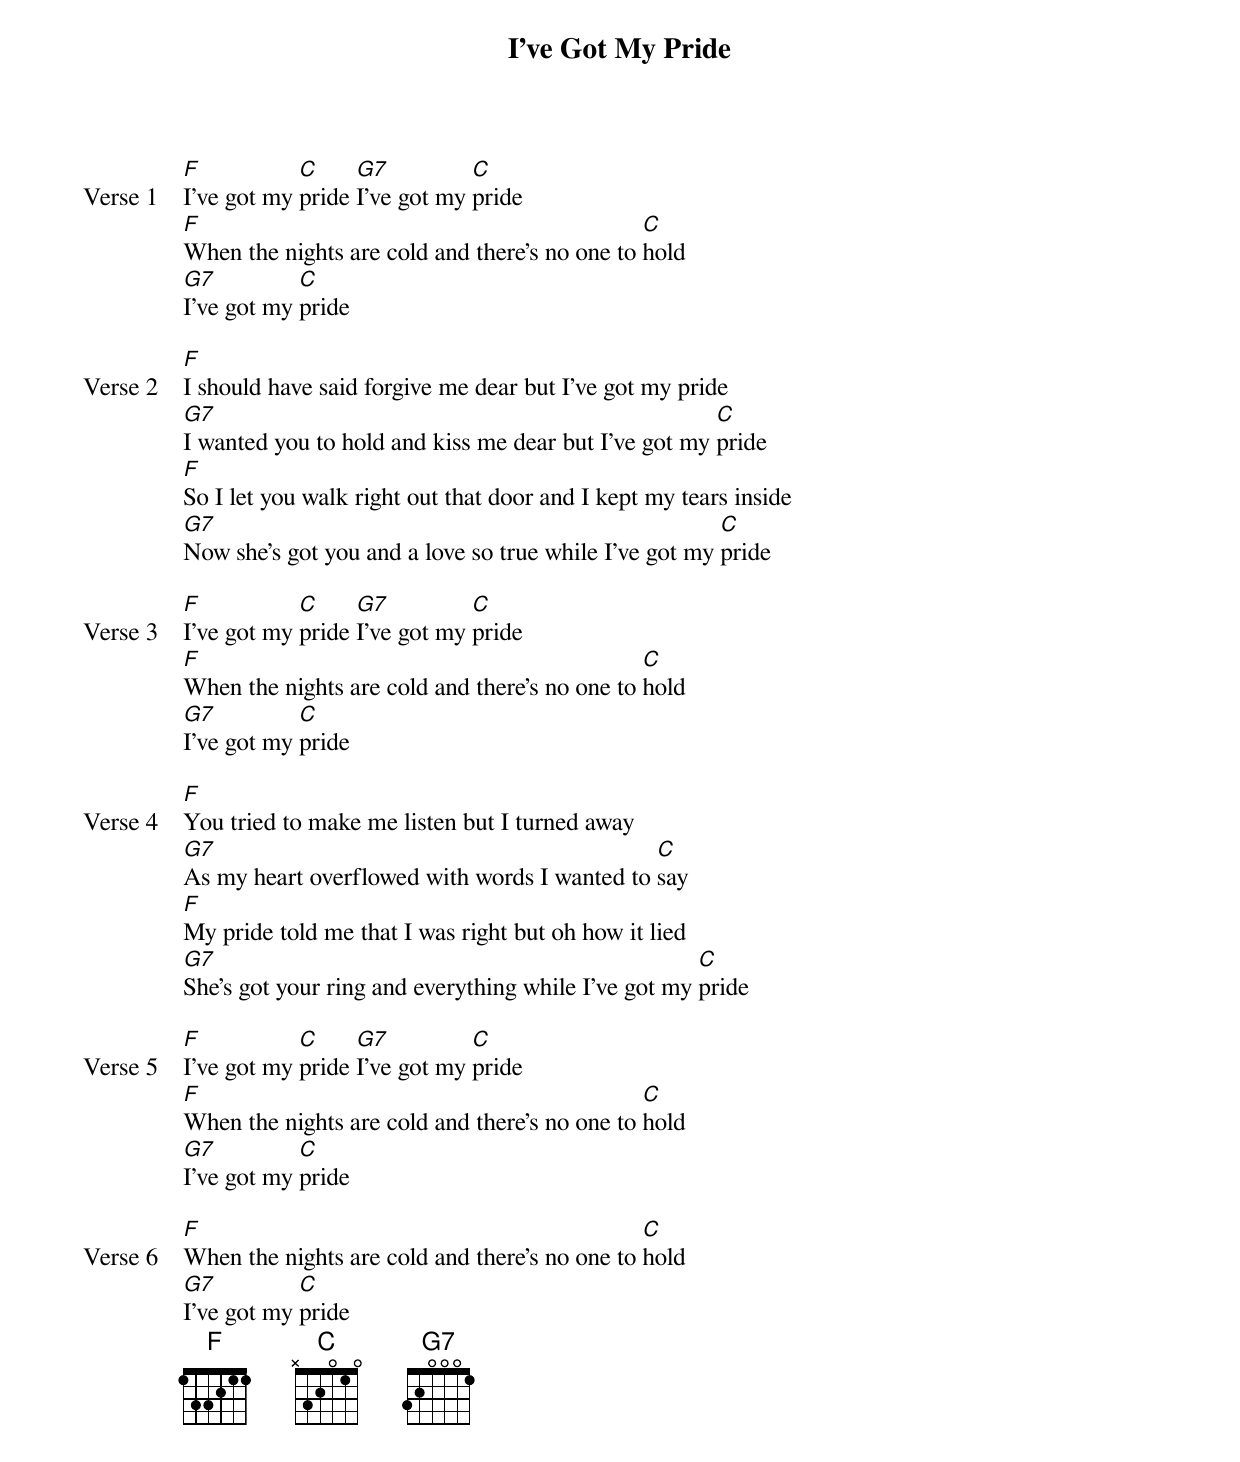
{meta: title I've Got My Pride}
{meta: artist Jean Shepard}
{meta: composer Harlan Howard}
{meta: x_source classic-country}
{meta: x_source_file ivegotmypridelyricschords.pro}
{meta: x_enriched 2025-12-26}

{start_of_verse: Verse 1}
[F]I've got my [C]pride [G7]I've got my [C]pride
[F]When the nights are cold and there's no one to [C]hold
[G7]I've got my [C]pride
{end_of_verse}

{start_of_verse: Verse 2}
[F]I should have said forgive me dear but I've got my pride
[G7]I wanted you to hold and kiss me dear but I've got my [C]pride
[F]So I let you walk right out that door and I kept my tears inside
[G7]Now she's got you and a love so true while I've got my [C]pride
{end_of_verse}

{start_of_verse: Verse 3}
[F]I've got my [C]pride [G7]I've got my [C]pride
[F]When the nights are cold and there's no one to [C]hold
[G7]I've got my [C]pride
{end_of_verse}

{start_of_verse: Verse 4}
[F]You tried to make me listen but I turned away
[G7]As my heart overflowed with words I wanted to [C]say
[F]My pride told me that I was right but oh how it lied
[G7]She's got your ring and everything while I've got my [C]pride
{end_of_verse}

{start_of_verse: Verse 5}
[F]I've got my [C]pride [G7]I've got my [C]pride
[F]When the nights are cold and there's no one to [C]hold
[G7]I've got my [C]pride
{end_of_verse}

{start_of_verse: Verse 6}
[F]When the nights are cold and there's no one to [C]hold
[G7]I've got my [C]pride
{end_of_verse}
